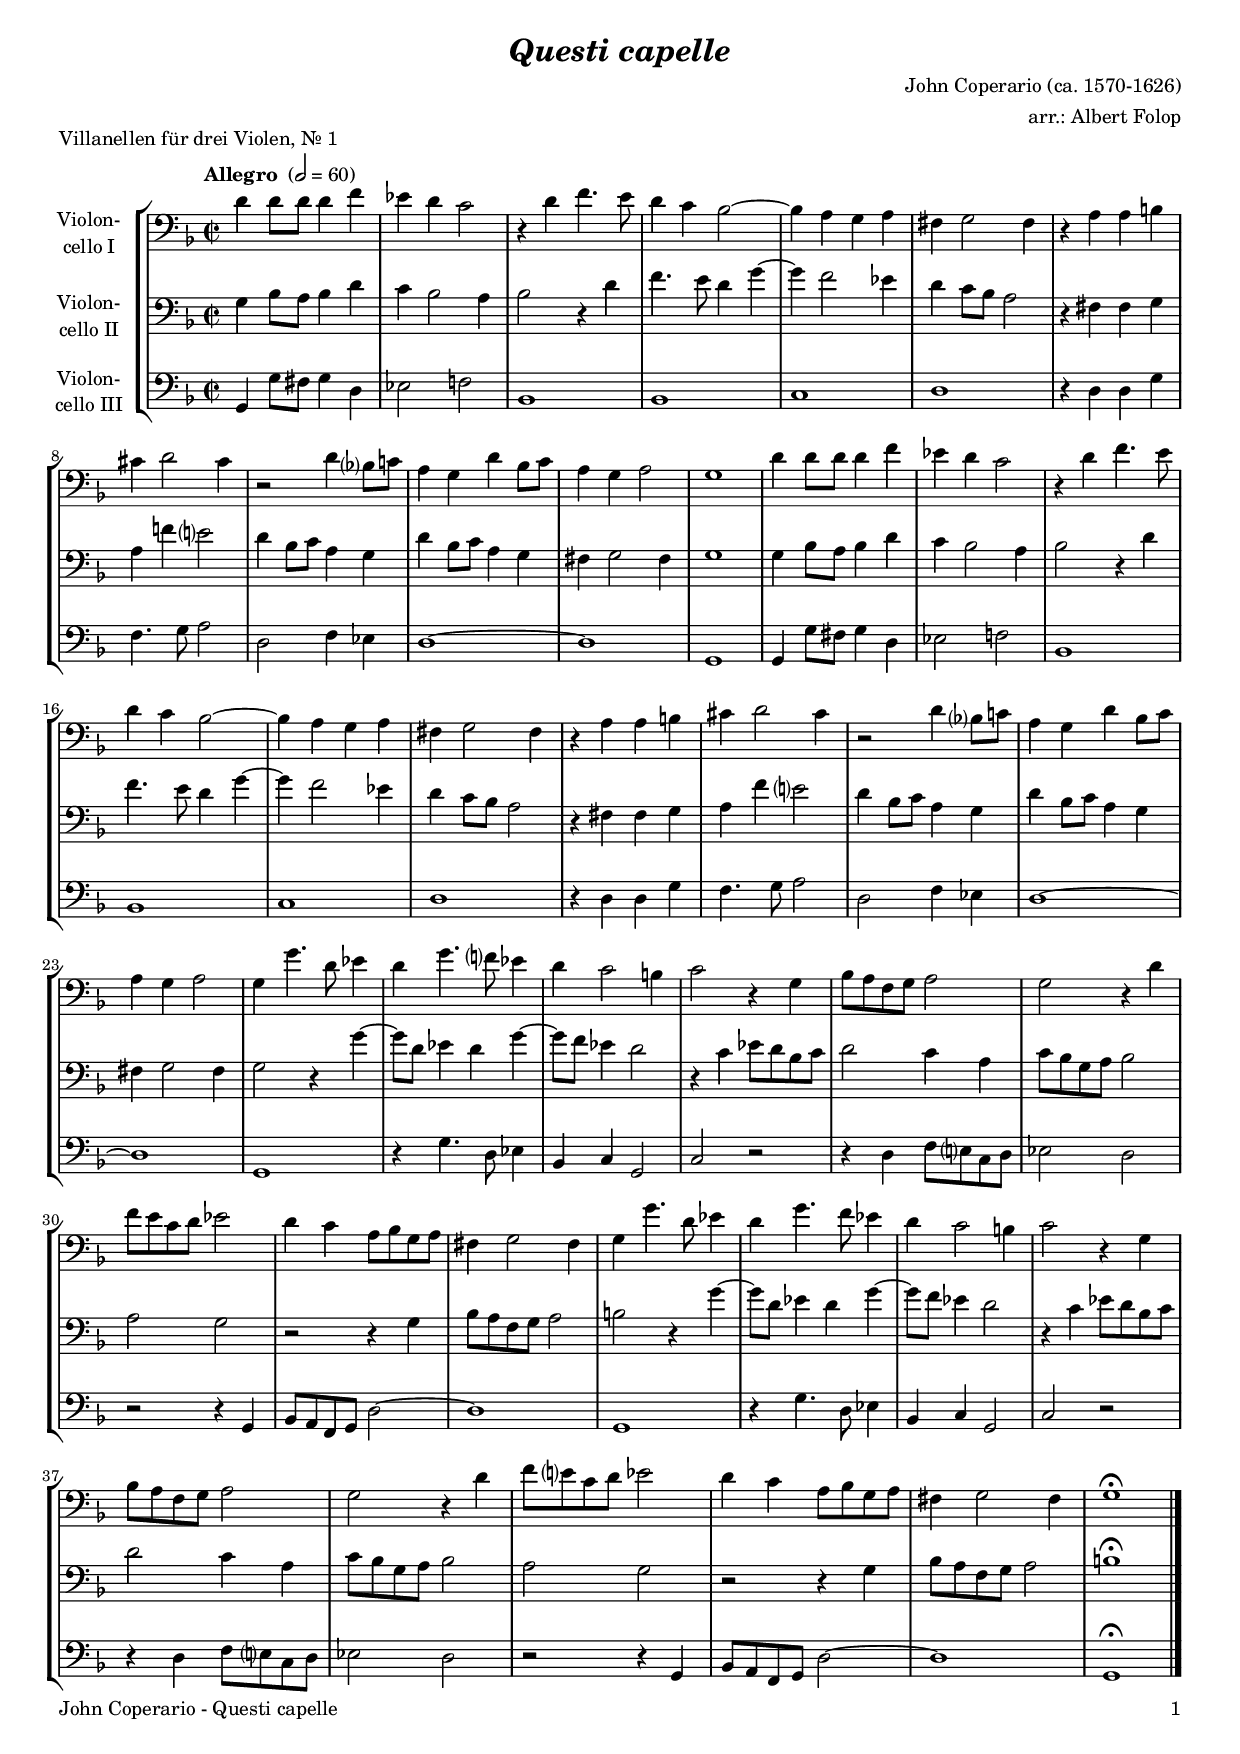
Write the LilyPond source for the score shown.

\version "2.18.2"
\include "deutsch.ly"
  
#(set-global-staff-size 17)

\header {
  title     = \markup \bold \italic "Questi capelle"
  composer  = "John Coperario (ca. 1570-1626)"
  arranger  = "arr.: Albert Folop"
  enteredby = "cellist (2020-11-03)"
  piece     = "Villanellen für drei Violen, Nr. 1"
}

voiceconsts = {
  \key f \major
  \time 2/2
  \clef "bass"
%  \numericTimeSignature
  % Set default beaming for all staves
%  \set Timing.beamExceptions = #'()
%  \set Timing.baseMoment     = #(ly:make-moment 1 4)
%  \set Timing.beatStructure  = #'(1 1 1 1)
  \tempo "Allegro " 2=60
}

micl = "clarinet"
mifl = "flute"
miob = "oboe"
mifh = "french horn"
misx = "tenor sax"
mist = "string ensemble 1"
miba = "cello"

va = \relative c' {
  \voiceconsts

  d4 d8 d d4 f
  es d c2
  r4 d f4. e8
  d4 c b2~
  b4 a g a
  fis g2 fis4

  r a a h
  cis d2 cis4
  r2 d4 b?8 c!
  a4 g d' b8 c
  a4 g a2
  g1

  d'4 d8 d d4 f
  es d c2
  r4 d f4. e8
  d4 c b2~
  b4 a g a
  fis g2 fis4

  r a a h
  cis d2 cis4
  r2 d4 b?8 c!
  a4 g d' b8 c
  a4 g a2
  g4 g'4. d8 es4

  d g4. f?8 es4
  d c2 h4
  c2 r4 g
  b8 a f g a2
  g r4 d'
  f8 e c d es2

  d4 c a8 b g a
  fis4 g2 fis4
  g g'4. d8 es4
  d g4. f8 es4
  d c2 h4
  c2 r4 g
  b8 a f g a2
  g r4 d'
  f8 e? c d es2
  d4 c a8 b g a
  fis4 g2 fis4
  g1\fermata \bar "|."
}

vb = \relative c' {
  \voiceconsts

  g4 b8 a b4 d
  c b2 a4
  b2 r4 d
  f4. e8 d4 g~
  g f2 es4
  d c8 b a2

  r4 fis fis g
  a f'! e?2
  d4 b8 c a4 g
  d' b8 c a4 g
  fis g2 fis4
  g1

  g4 b8 a b4 d
  c b2 a4
  b2 r4 d
  f4. e8 d4 g~
  g f2 es4
  d c8 b a2

  r4 fis fis g
  a f' e?2
  d4 b8 c a4 g
  d' b8 c a4 g
  fis g2 fis4
  g2 r4 g'~

  g8 d es4 d g~
  g8 f es4 d2
  r4 c es8 d b c
  d2 c4 a
  c8 b g a b2
  a g

  r r4 g
  b8 a f g a2
  h r4 g'~
  g8 d es4 d g~
  g8 f es4 d2
  r4 c es8 d b c

  d2 c4 a
  c8 b g a b2
  a g
  r r4 g
  b8 a f g a2
  h1\fermata \bar "|."
}

vc = \relative c {
  \voiceconsts
  
  g4 g'8 fis g4 d
  es2 f!
  b,1
  b
  c
  d
  r4 d d g

  f4. g8 a2
  d, f4 es
  d1~
  d
  g,
  g4 g'8 fis g4 d
  es2 f!

  b,1
  b
  c
  d
  r4 d d g
  f4. g8 a2
  d, f4 es
  d1~

  d
  g,
  r4 g'4. d8 es4
  b c g2
  c r
  r4 d f8 e? c d
  es2 d

  r r4 g,
  b8 a f g d'2~
  d1
  g,
  r4 g'4. d8 es4
  b c g2
  c r

  r4 d f8 e? c d
  es2 d
  r r4 g,
  b8 a f g d'2~
  d1
  g,\fermata \bar "|."
}


music = \new StaffGroup <<
      \new Staff {
	\set Staff.midiInstrument = \miba
	\set Staff.instrumentName = \markup \center-column { "Violon-" "cello I" }
	\transpose f f { \va }
      }

      \new Staff {
	\set Staff.midiInstrument = \miba
	\set Staff.instrumentName = \markup \center-column { "Violon-" "cello II" }
	\transpose f f { \vb }
      }

      \new Staff {
	\set Staff.midiInstrument = \miba
	\set Staff.instrumentName = \markup \center-column { "Violon-" "cello III" }
	\transpose f f { \vc }
      }
>>

\book {
   \paper {
    print-page-number = ##t
    print-first-page-number = ##t
    ragged-last-bottom = ##f
    oddHeaderMarkup = \markup \null
    evenHeaderMarkup = \markup \null
    oddFooterMarkup = \markup {
      \fill-line {
        \on-the-fly #print-page-number-check-first
        "John Coperario - Questi capelle" \fromproperty #'page:page-number-string
      }
    }
    evenFooterMarkup = \oddFooterMarkup
  } \score {
    \music
    \layout {}
  }

  \score {
    \unfoldRepeats \music

    \midi {
      \context {
        \Score
      }
    }
  }
}